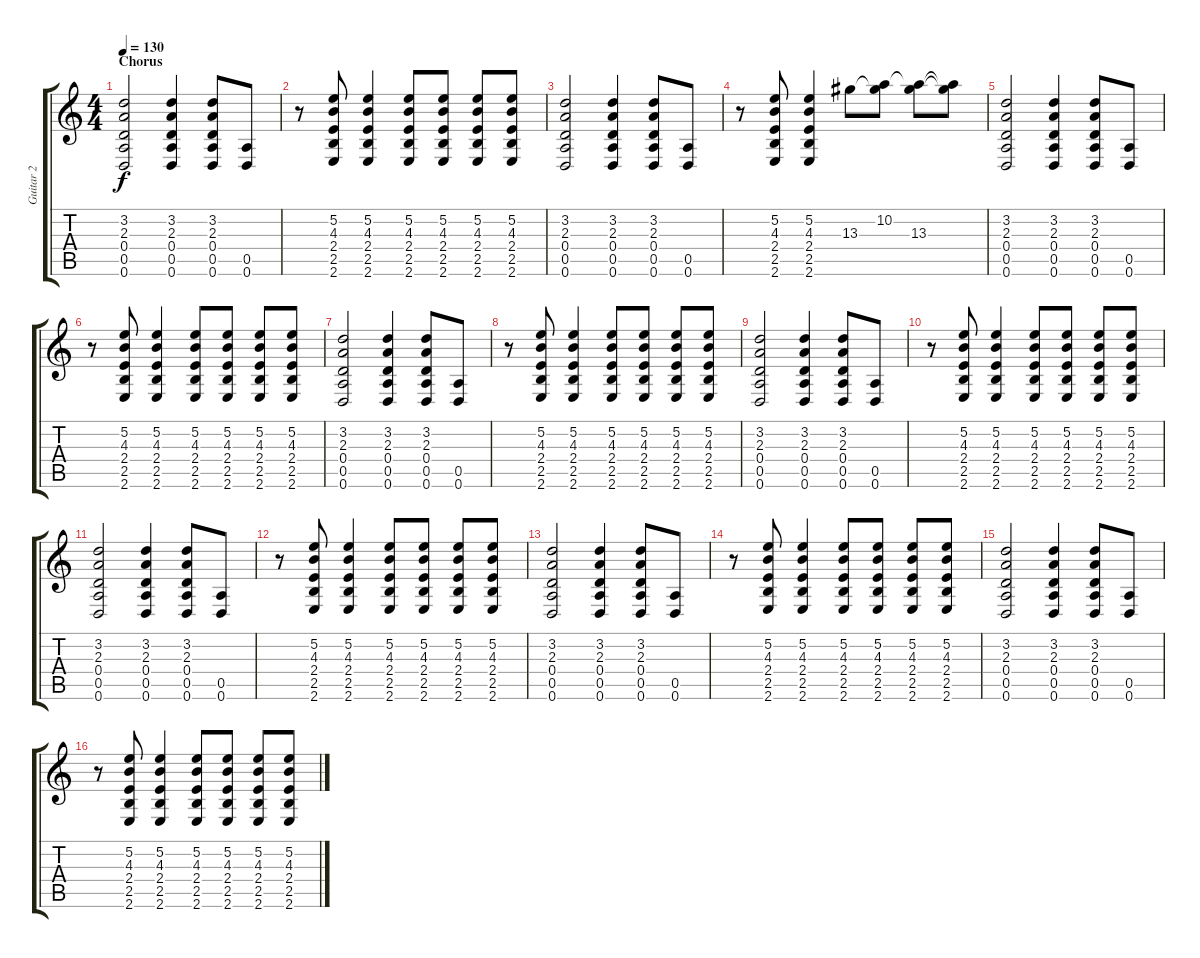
\track ("Guitar 2" "Guitar 2") {instrument distortionguitar}
\staff {score tabs}
\tuning (E4 B3 G3 D3 A2 D2) {hide}
\ts (4 4)
\section ("" "Chorus")
\tempo 130
\clef g2
\ks c
(3.2 2.3 0.4 0.5 0.6).2{dy f} (3.2 2.3 0.4 0.5 0.6).4 (3.2 2.3 0.4 0.5 0.6).8 (0.5 0.6).8 |
r.8 (5.2 4.3 2.4 2.5 2.6).8 (5.2 4.3 2.4 2.5 2.6).4 (5.2 4.3 2.4 2.5 2.6).8 (5.2 4.3 2.4 2.5 2.6).8 (5.2 4.3 2.4 2.5 2.6).8 (5.2 4.3 2.4 2.5 2.6).8 |
(3.2 2.3 0.4 0.5 0.6).2 (3.2 2.3 0.4 0.5 0.6).4 (3.2 2.3 0.4 0.5 0.6).8 (0.5 0.6).8 |
r.8 (5.2 4.3 2.4 2.5 2.6).8 (5.2 4.3 2.4 2.5 2.6).4 13.3.8 (10.2 13.3{t}).8 (10.2{t} 13.3).8 (10.2{t} 13.3{t}).8 |
(3.2 2.3 0.4 0.5 0.6).2 (3.2 2.3 0.4 0.5 0.6).4 (3.2 2.3 0.4 0.5 0.6).8 (0.5 0.6).8 |
r.8 (5.2 4.3 2.4 2.5 2.6).8 (5.2 4.3 2.4 2.5 2.6).4 (5.2 4.3 2.4 2.5 2.6).8 (5.2 4.3 2.4 2.5 2.6).8 (5.2 4.3 2.4 2.5 2.6).8 (5.2 4.3 2.4 2.5 2.6).8 |
(3.2 2.3 0.4 0.5 0.6).2 (3.2 2.3 0.4 0.5 0.6).4 (3.2 2.3 0.4 0.5 0.6).8 (0.5 0.6).8 |
r.8 (5.2 4.3 2.4 2.5 2.6).8 (5.2 4.3 2.4 2.5 2.6).4 (5.2 4.3 2.4 2.5 2.6).8 (5.2 4.3 2.4 2.5 2.6).8 (5.2 4.3 2.4 2.5 2.6).8 (5.2 4.3 2.4 2.5 2.6).8 |
(3.2 2.3 0.4 0.5 0.6).2 (3.2 2.3 0.4 0.5 0.6).4 (3.2 2.3 0.4 0.5 0.6).8 (0.5 0.6).8 |
r.8 (5.2 4.3 2.4 2.5 2.6).8 (5.2 4.3 2.4 2.5 2.6).4 (5.2 4.3 2.4 2.5 2.6).8 (5.2 4.3 2.4 2.5 2.6).8 (5.2 4.3 2.4 2.5 2.6).8 (5.2 4.3 2.4 2.5 2.6).8 |
(3.2 2.3 0.4 0.5 0.6).2 (3.2 2.3 0.4 0.5 0.6).4 (3.2 2.3 0.4 0.5 0.6).8 (0.5 0.6).8 |
r.8 (5.2 4.3 2.4 2.5 2.6).8 (5.2 4.3 2.4 2.5 2.6).4 (5.2 4.3 2.4 2.5 2.6).8 (5.2 4.3 2.4 2.5 2.6).8 (5.2 4.3 2.4 2.5 2.6).8 (5.2 4.3 2.4 2.5 2.6).8 |
(3.2 2.3 0.4 0.5 0.6).2 (3.2 2.3 0.4 0.5 0.6).4 (3.2 2.3 0.4 0.5 0.6).8 (0.5 0.6).8 |
r.8 (5.2 4.3 2.4 2.5 2.6).8 (5.2 4.3 2.4 2.5 2.6).4 (5.2 4.3 2.4 2.5 2.6).8 (5.2 4.3 2.4 2.5 2.6).8 (5.2 4.3 2.4 2.5 2.6).8 (5.2 4.3 2.4 2.5 2.6).8 |
(3.2 2.3 0.4 0.5 0.6).2 (3.2 2.3 0.4 0.5 0.6).4 (3.2 2.3 0.4 0.5 0.6).8 (0.5 0.6).8 |
r.8 (5.2 4.3 2.4 2.5 2.6).8 (5.2 4.3 2.4 2.5 2.6).4 (5.2 4.3 2.4 2.5 2.6).8 (5.2 4.3 2.4 2.5 2.6).8 (5.2 4.3 2.4 2.5 2.6).8 (5.2 4.3 2.4 2.5 2.6).8
